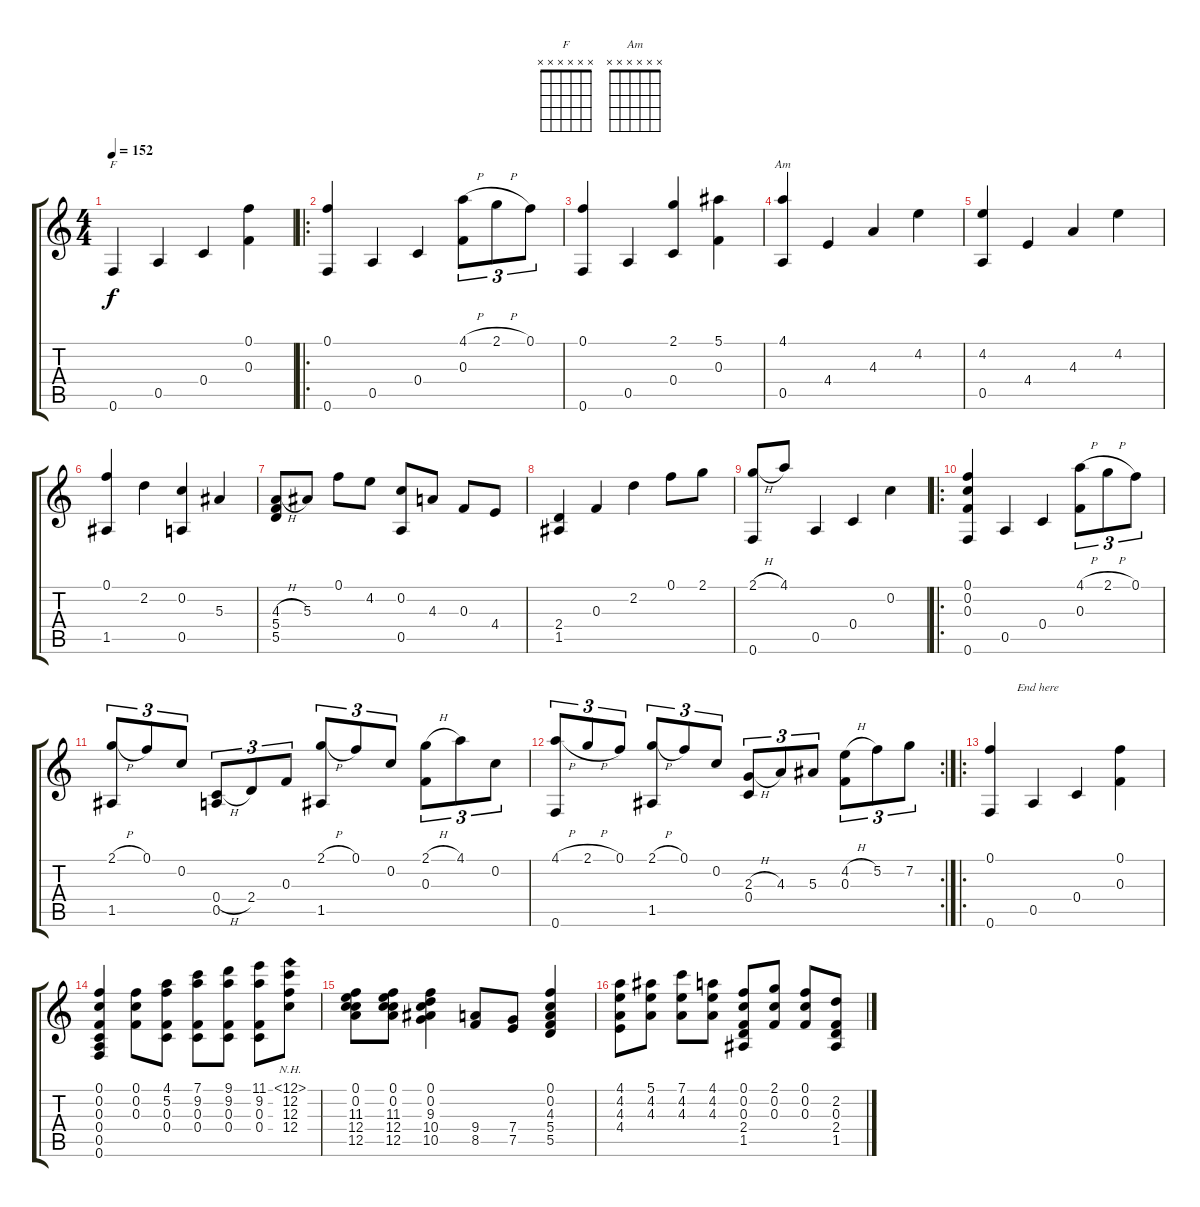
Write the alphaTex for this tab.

\track "" {instrument acousticguitarsteel}
\staff {score tabs}
\tuning (F4 C4 F3 C3 A2 F2) {hide}
\chord ("F" x x x x x x)
\chord ("Am" x x x x x x)
\ts (4 4)
\tempo 152
\clef g2
\ks c
0.6.4{ch "F" dy f instrument acousticguitarsteel} 0.5.4 0.4.4 (0.1 0.3).4 |
\ro
(0.1 0.6).4 0.5.4 0.4.4 (4.1{h} 0.3).8{tu (3 2)} 2.1{h}.8{tu (3 2)} 0.1.8{tu (3 2)} |
(0.1 0.6).4 0.5.4 (2.1 0.4).4 (5.1 0.3).4 |
(4.1 0.5).4{ch "Am"} 4.4.4 4.3.4 4.2.4 |
(4.2 0.5).4 4.4.4 4.3.4 4.2.4 |
(0.1 1.5).4 2.2.4 (0.2 0.5).4 5.3.4 |
(4.3{h} 5.4 5.5).8 5.3.8 0.1.8 4.2.8 (0.2 0.5).8 4.3.8 0.3.8 4.4.8 |
(2.4 1.5).4 0.3.4 2.2.4 0.1.8 2.1.8 |
(2.1{h} 0.6).8 4.1.8 0.5.4 0.4.4 0.2.4 |
\ro
(0.1 0.2 0.3 0.6).4 0.5.4 0.4.4 (4.1{h} 0.3).8{tu (3 2)} 2.1{h}.8{tu (3 2)} 0.1.8{tu (3 2)} |
(2.1{h} 1.5).8{tu (3 2)} 0.1.8{tu (3 2)} 0.2.8{tu (3 2)} (0.4{h} 0.5).8{tu (3 2)} 2.4.8{tu (3 2)} 0.3.8{tu (3 2)} (2.1{h} 1.5).8{tu (3 2)} 0.1.8{tu (3 2)} 0.2.8{tu (3 2)} (2.1{h} 0.3).8{tu (3 2)} 4.1.8{tu (3 2)} 0.2.8{tu (3 2)} |
\rc 2
(4.1{h} 0.6).8{tu (3 2)} 2.1{h}.8{tu (3 2)} 0.1.8{tu (3 2)} (2.1{h} 1.5).8{tu (3 2)} 0.1.8{tu (3 2)} 0.2.8{tu (3 2)} (2.3{h} 0.4).8{tu (3 2)} 4.3.8{tu (3 2)} 5.3.8{tu (3 2)} (4.2{h} 0.3).8{tu (3 2)} 5.2.8{tu (3 2)} 7.2.8{tu (3 2)} |
\ro
(0.1 0.6).4{txt "         End here"} 0.5.4 0.4.4 (0.1 0.3).4 |
(0.1 0.2 0.3 0.4 0.5 0.6).4 (0.1 0.2 0.3).8 (4.1 5.2 0.3 0.4).8 (7.1 9.2 0.3 0.4).8 (9.1 9.2 0.3 0.4).8 (11.1 9.2 0.3 0.4).8 (12.1{nh} 12.2 12.3 12.4).8 |
(0.1 0.2 11.3 12.4 12.5).8 (0.1 0.2 11.3 12.4 12.5).8 (0.1 0.2 9.3 10.4 10.5).4 (9.4 8.5).8 (7.4 7.5).8 (0.1 0.2 4.3 5.4 5.5).4 |
(4.1 4.2 4.3 4.4).8 (5.1 4.2 4.3).8 (7.1 4.2 4.3).8 (4.1 4.2 4.3).8 (0.1 0.2 0.3 2.4 1.5).8 (2.1 0.2 0.3).8 (0.1 0.2 0.3).8 (2.2 0.3 2.4 1.5).8
